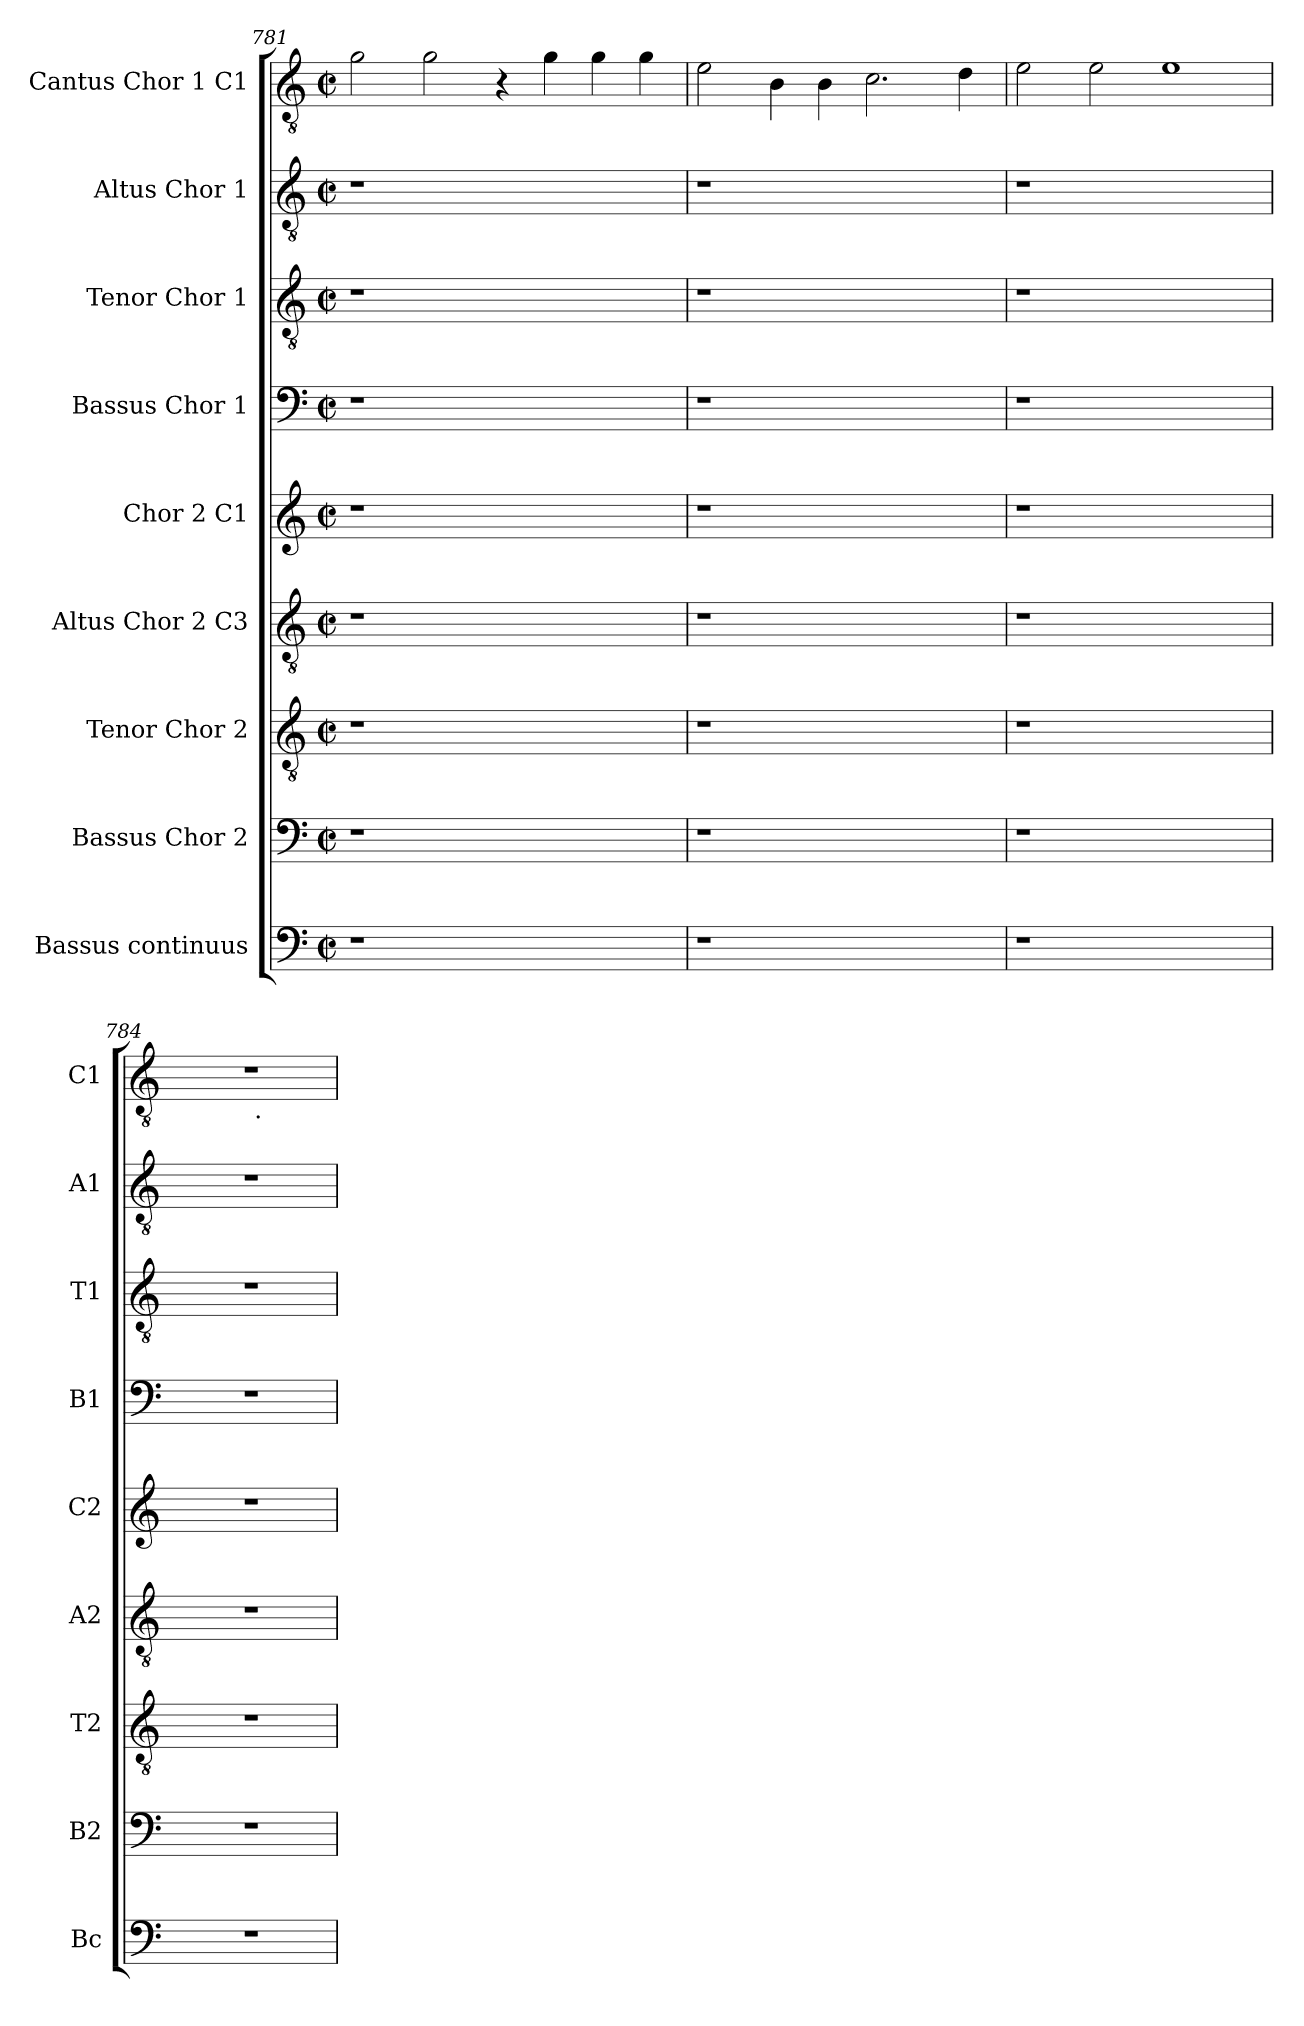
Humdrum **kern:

**kern	**kern	**kern	**kern	**kern	**kern	**kern	**kern	**kern
*part9	*part8	*part7	*part6	*part5	*part4	*part3	*part2	*part1
*staff9	*staff8	*staff7	*staff6	*staff5	*staff4	*staff3	*staff2	*staff1
*I"Bassus continuus	*I"Bassus Chor 2	*I"Tenor Chor 2	*I"Altus Chor 2 C3	*I"Chor 2 C1	*I"Bassus Chor 1	*I"Tenor Chor 1	*I"Altus Chor 1	*I"Cantus Chor 1 C1
*I'Bc	*I'B2	*I'T2	*I'A2	*I'C2	*I'B1	*I'T1	*I'A1	*I'C1
*clefF4	*clefF4	*clefGv2	*clefGv2	*clefG2	*clefF4	*clefGv2	*clefGv2	*clefGv2
*ITrd7c12	*	*	*	*	*	*	*	*
*k[]	*k[]	*k[]	*k[]	*k[]	*k[]	*k[]	*k[]	*k[]
*C:	*C:	*C:	*C:	*C:	*C:	*C:	*C:	*C:
*M2/2	*M2/2	*M2/2	*M2/2	*M2/2	*M2/2	*M2/2	*M2/2	*M2/2
*met(c|)	*met(c|)	*met(c|)	*met(c|)	*met(c|)	*met(c|)	*met(c|)	*met(c|)	*met(c|)
=781	=781	=781	=781	=781	=781	=781	=781	=781
1r	1r	1r	1r	1r	1r	1r	1r	2g\
.	.	.	.	.	.	.	.	2g\
1ryy	1ryy	1ryy	1ryy	1ryy	1ryy	1ryy	1ryy	4r
.	.	.	.	.	.	.	.	4g\
.	.	.	.	.	.	.	.	4g\
.	.	.	.	.	.	.	.	4g\
=782	=782	=782	=782	=782	=782	=782	=782	=782
1r	1r	1r	1r	1r	1r	1r	1r	2e\
.	.	.	.	.	.	.	.	4B\
.	.	.	.	.	.	.	.	4B\
1ryy	1ryy	1ryy	1ryy	1ryy	1ryy	1ryy	1ryy	2.c\
.	.	.	.	.	.	.	.	4d\
!!LO:LB:g=z
=783	=783	=783	=783	=783	=783	=783	=783	=783
1r	1r	1r	1r	1r	1r	1r	1r	2e\
.	.	.	.	.	.	.	.	2e\
1ryy	1ryy	1ryy	1ryy	1ryy	1ryy	1ryy	1ryy	1e
=784!	=784!	=784!	=784!	=784!	=784!	=784!	=784!	=784!
*	*	*	*	*	*	*	*	*^
1r	1r	1r	1r	1r	1r	1r	1r	1r	2ryy
!	!	!	!	!	!	!	!	!	!LO:TX:b:t=.
.	.	.	.	.	.	.	.	.	2ryy
*	*	*	*	*	*	*	*	*v	*v
=	=	=	=	=	=	=	=	=
*-	*-	*-	*-	*-	*-	*-	*-	*-
